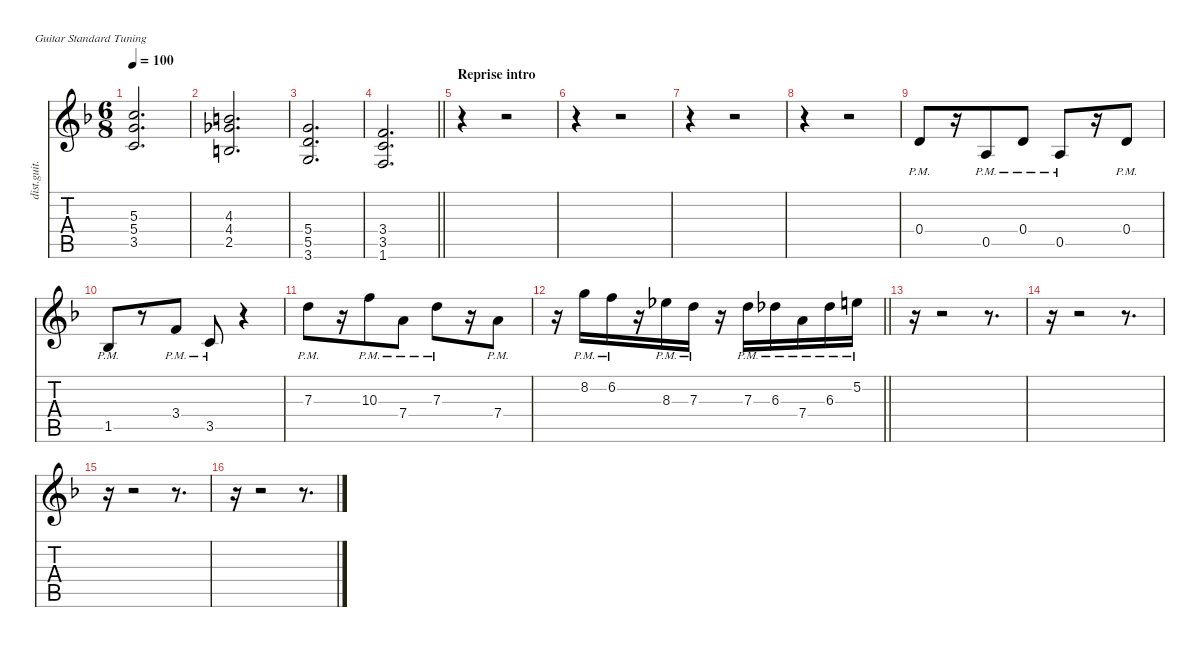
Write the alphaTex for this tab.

\defaultSystemsLayout 4
\hideDynamics
\bracketExtendMode nobrackets
\otherSystemsTrackNameOrientation horizontal
\track ("Gratte" "dist.guit.") {instrument distortionguitar}
\staff {score tabs}
\tuning (E4 B3 G3 D3 A2 E2)
\ts (6 8)
\tempo 100
\clef g2
\ks dminor
(5.3{acc forcenatural} 5.4{acc forcenatural} 3.5{acc forcenatural}).2{d dy f} |
(4.3{acc forcenatural} 4.4{acc b} 2.5{acc forcenatural}).2{d} |
(5.4{acc forcenatural} 5.5{acc forcenatural} 3.6{acc forcenatural}).2{d} |
\barLineRight lightlight
(3.4{acc forcenatural} 3.5{acc forcenatural} 1.6{acc forcenatural}).2{d} |
\section ("" "Reprise intro")
r.4 r.2 |
r.4 r.2 |
r.4 r.2 |
r.4 r.2 |
0.4{pm acc forcenatural}.8 r.16 0.5{pm acc forcenatural}.8 0.4{pm acc forcenatural}.8 0.5{pm acc forcenatural}.8 r.16 0.4{pm acc forcenatural}.8 |
1.5{pm acc b}.8 r.8 3.4{pm acc forcenatural}.8 3.5{pm acc forcenatural}.8 r.4 |
7.3{pm acc forcenatural}.8 r.16 10.3{pm acc forcenatural}.8 7.4{pm acc forcenatural}.8 7.3{pm acc forcenatural}.8 r.16 7.4{pm acc forcenatural}.8 |
\barLineRight lightlight
r.16 8.2{pm acc forcenatural}.16 6.2{pm acc forcenatural}.16 r.16 8.3{pm acc b}.16 7.3{pm acc forcenatural}.16 r.16 7.3{pm acc forcenatural}.16 6.3{pm acc b}.16 7.4{pm acc forcenatural}.16 6.3{pm acc b}.16 5.2{pm acc forcenatural}.16 |
r.16 r.2 r.8{d} |
r.16 r.2 r.8{d} |
r.16 r.2 r.8{d} |
r.16 r.2 r.8{d}
